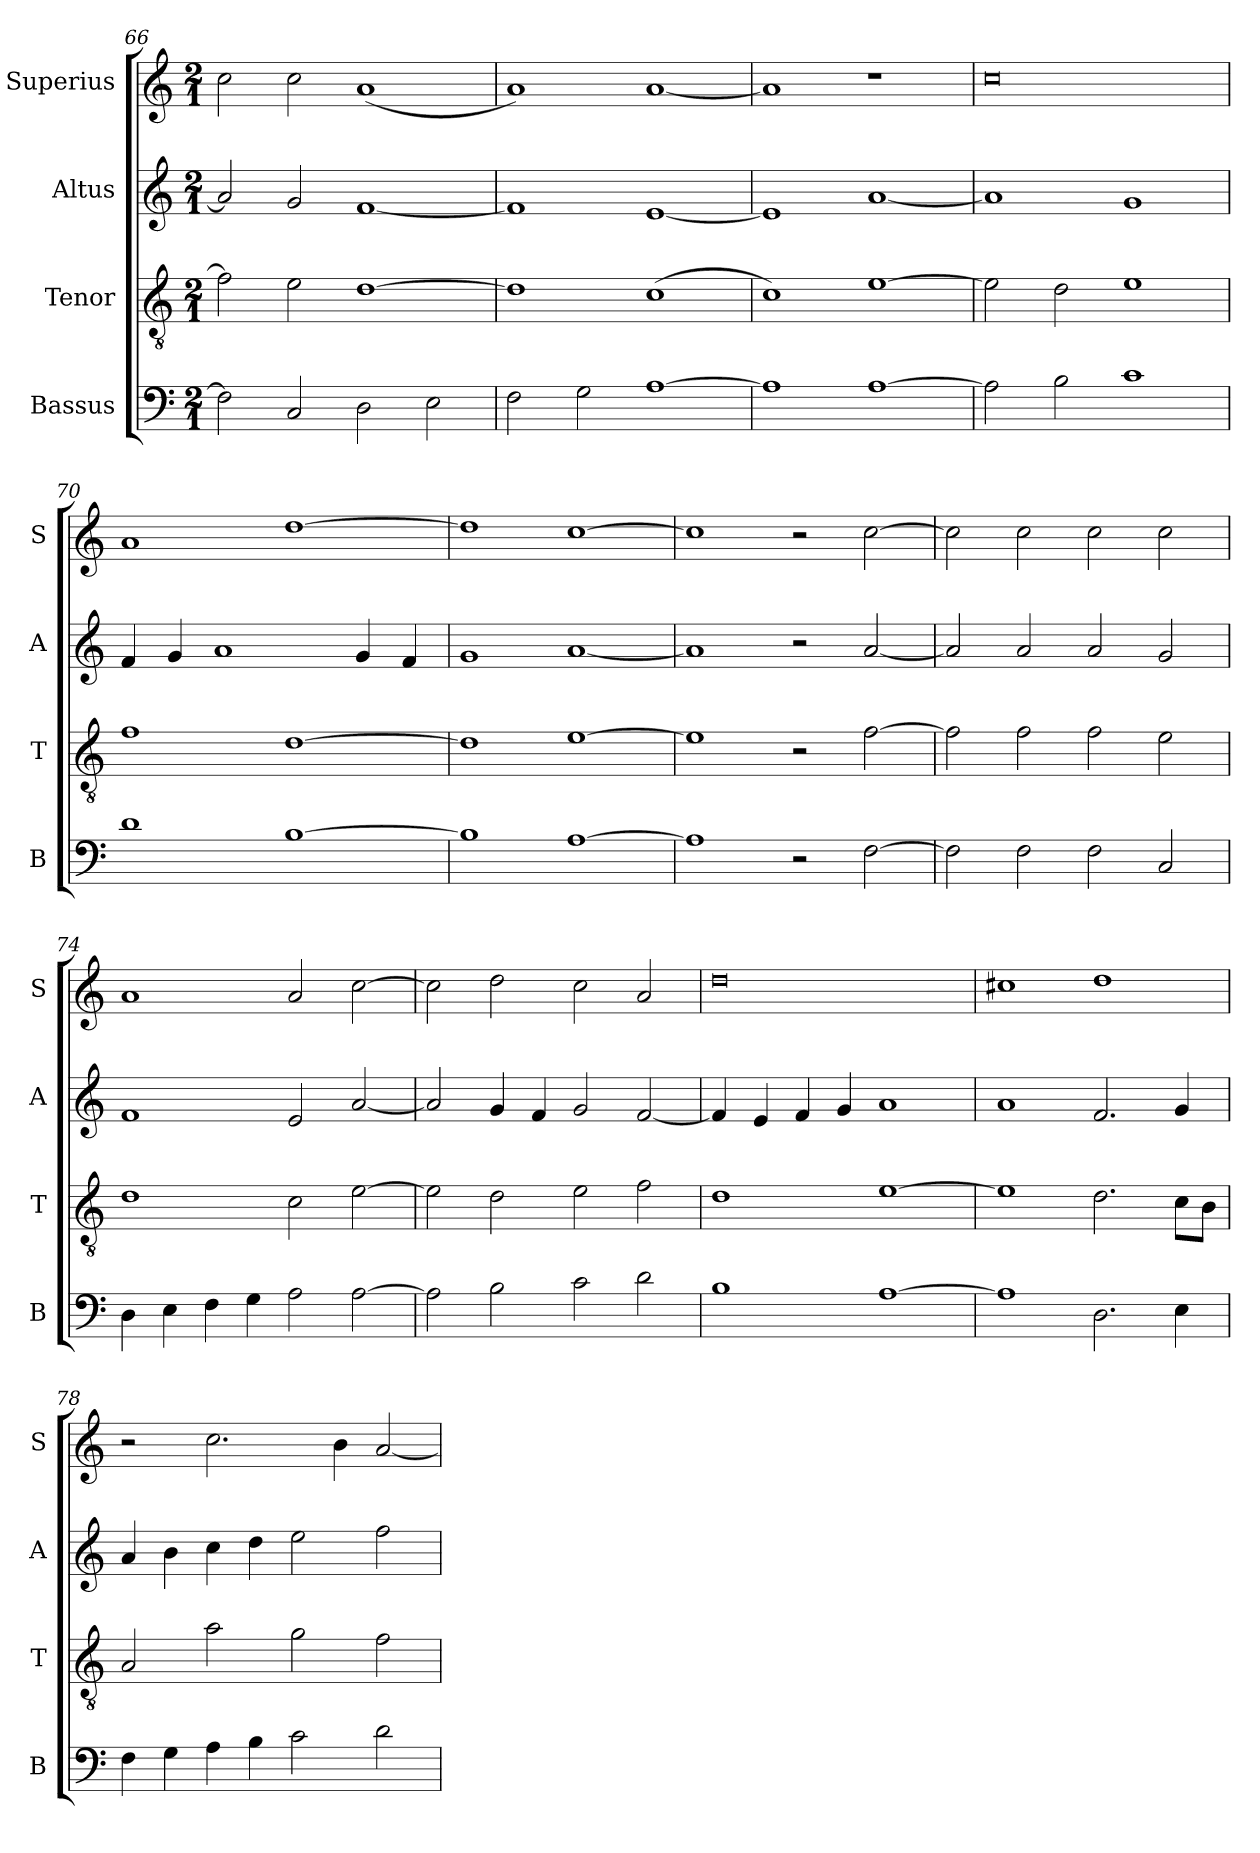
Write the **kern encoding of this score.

**kern	**kern	**kern	**kern
*part4	*part3	*part2	*part1
*staff4	*staff3	*staff2	*staff1
*I"Bassus	*I"Tenor	*I"Altus	*I"Superius
*I'B	*I'T	*I'A	*I'S
*clefF4	*clefGv2	*clefG2	*clefG2
*k[]	*k[]	*k[]	*k[]
*C:	*C:	*C:	*C:
*M2/1	*M2/1	*M2/1	*M2/1
=66	=66	=66	=66
2F]	2f]	2a]	2cc
2C	2e	2g	2cc
2D	[1d	[1f	(1a
2E	.	.	.
=67	=67	=67	=67
2F	1d]	1f]	1a)
2G	.	.	.
[1A	(1c	[1e	[1a
=68	=68	=68	=68
1A]	1c)	1e]	1a]
[1A	[1e	[1a	1r
=69	=69	=69	=69
2A]	2e]	1a]	0cc
2B	2d	.	.
1c	1e	1g	.
=70	=70	=70	=70
1d	1f	4f	1a
.	.	4g	.
.	.	1a	.
[1B	[1d	.	[1dd
.	.	4g	.
.	.	4f	.
=71	=71	=71	=71
1B]	1d]	1g	1dd]
[1A	[1e	[1a	[1cc
=72	=72	=72	=72
1A]	1e]	1a]	1cc]
2r	2r	2r	2r
[2F	[2f	[2a	[2cc
=73	=73	=73	=73
2F]	2f]	2a]	2cc]
2F	2f	2a	2cc
2F	2f	2a	2cc
2C	2e	2g	2cc
=74	=74	=74	=74
4D	1d	1f	1a
4E	.	.	.
4F	.	.	.
4G	.	.	.
2A	2c	2e	2a
[2A	[2e	[2a	[2cc
=75	=75	=75	=75
2A]	2e]	2a]	2cc]
2B	2d	4g	2dd
.	.	4f	.
2c	2e	2g	2cc
2d	2f	[2f	2a
=76	=76	=76	=76
1B	1d	4f]	0dd
.	.	4e	.
.	.	4f	.
.	.	4g	.
[1A	[1e	1a	.
=77	=77	=77	=77
1A]	1e]	1a	1cc#X
2.D	2.d	2.f	1dd
4E	8cL	4g	.
.	8BJ	.	.
=78	=78	=78	=78
4F	2A	4a	2r
4G	.	4b	.
4A	2a	4cc	2.cc
4B	.	4dd	.
2c	2g	2ee	.
.	.	.	4b
2d	2f	2ff	[2a
=	=	=	=
*-	*-	*-	*-
